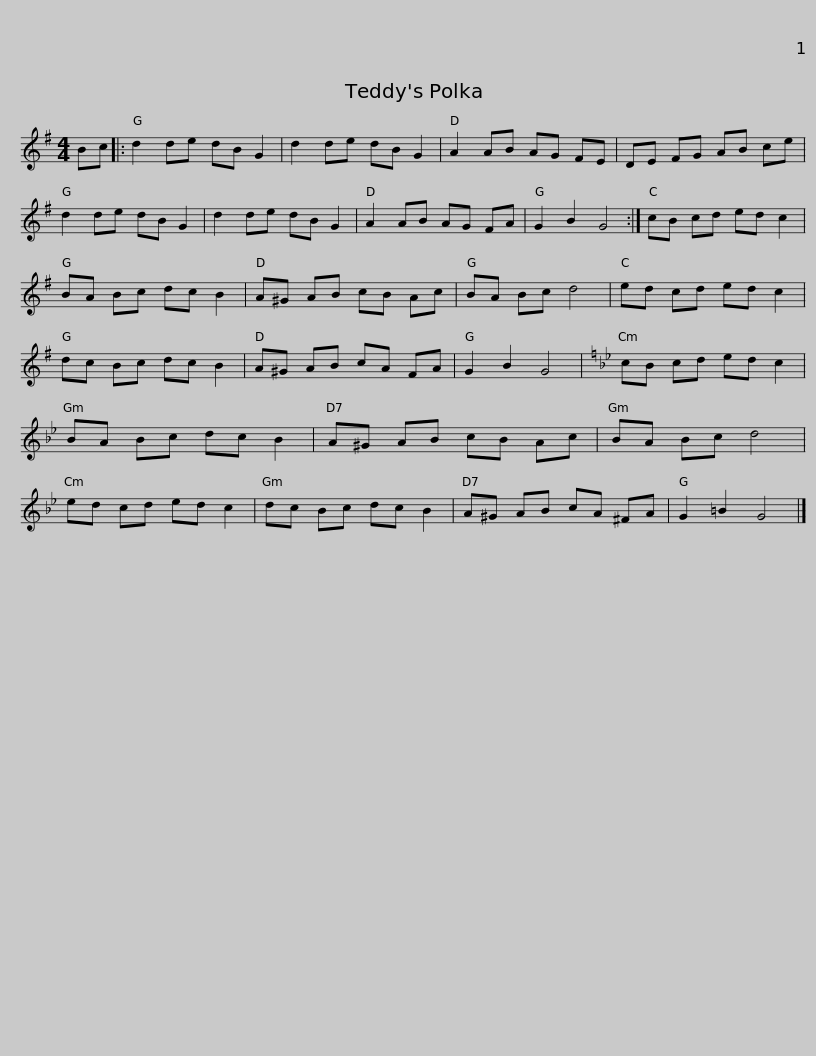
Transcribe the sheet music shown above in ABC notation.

X:1
L:1/8
M:4/4
I:linebreak $
K:G
V:1 treble
V:1
 Bc |: d2 de dB G2 | d2 de dB G2 | A2 AB AG FE | DE FG AB ce | %5
 d2 de dB G2 | d2 de dB G2 |$ A2 AB AG FA | G2 B2 G4 :| cB cd ed c2 | %10
 BA Bc dc B2 | A^G AB cB Ac | BA Bc d4 |$ ed cd ed c2 | dc Bc dc B2 | %15
 A^G AB cA FA | G2 B2 G4 |[K:Gmin] cB cd ed c2 | BA Bc dc B2 |$ A^G AB cB Ac | %20
 BA Bc d4 | ed cd ed c2 | dc Bc dc B2 | A^G AB cA ^FA | G2 =B2 G4 |] %25
